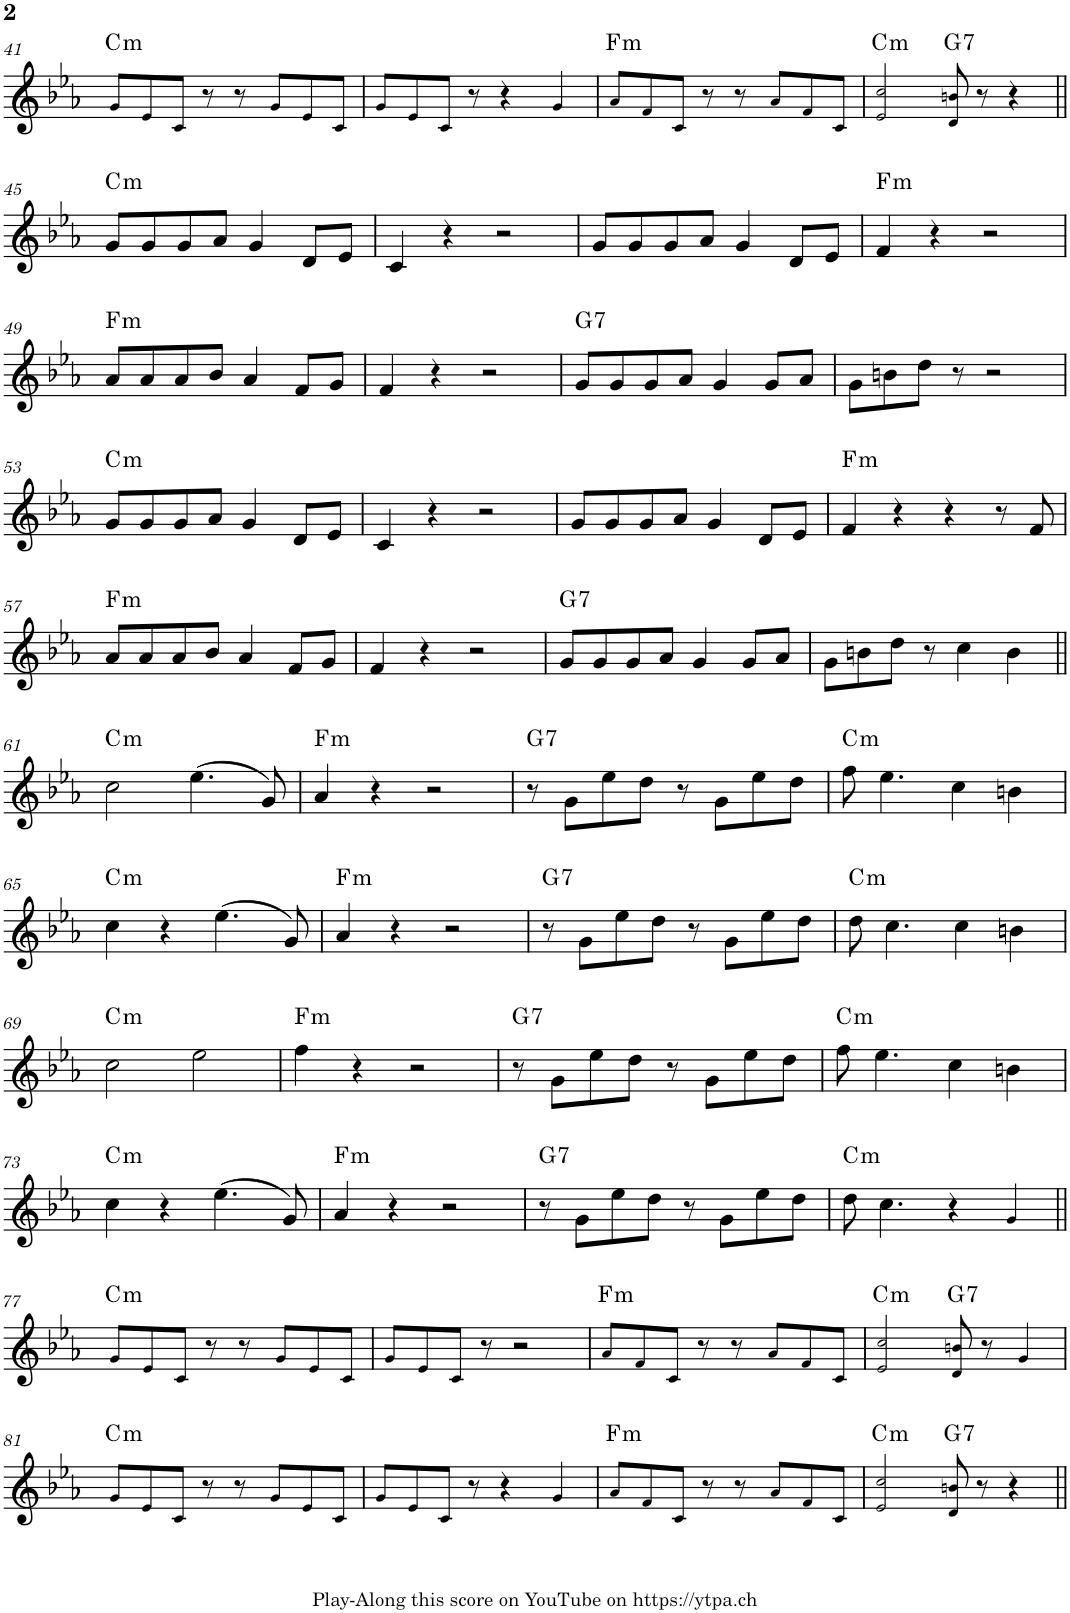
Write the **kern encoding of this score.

**kern	**harte
*part1	*part1
*staff1	*
*I"Piano	*
*I'Pno.	*
!!LO:PB:g=z
*clefG2	*
*k[b-e-a-]	*
*M4/4	*
=41	=41
!	!LO:H:kt=m
8g!/L	C:min
8e-!/	.
8c!/J	.
8r	.
8r	.
8g!/L	.
8e-!/	.
8c!/J	.
=42	=42
8g!/L	.
8e-!/	.
8c!/J	.
8r	.
4r	.
4g!/	.
=43	=43
!	!LO:H:kt=m
8a-!/L	F:min
8f!/	.
8c!/J	.
8r	.
8r	.
8a-!/L	.
8f!/	.
8c!/J	.
=44	=44
!	!LO:H:kt=m
2e-!/ 2cc!/	C:min
!	!LO:H:kt=7
8d!/ 8bn!/	G:7
8r	.
4r	.
!!LO:LB:g=z
=45||	=45||
!	!LO:H:kt=m
8g/L	C:min
8g/	.
8g/	.
8a-/J	.
4g/	.
8d/L	.
8e-/J	.
=46	=46
4c/	.
4r	.
2r	.
=47	=47
8g/L	.
8g/	.
8g/	.
8a-/J	.
4g/	.
8d/L	.
8e-/J	.
=48	=48
!	!LO:H:kt=m
4f/	F:min
4r	.
2r	.
!!LO:LB:g=z
=49	=49
!	!LO:H:kt=m
8a-/L	F:min
8a-/	.
8a-/	.
8b-/J	.
4a-/	.
8f/L	.
8g/J	.
=50	=50
4f/	.
4r	.
2r	.
=51	=51
!	!LO:H:kt=7
8g/L	G:7
8g/	.
8g/	.
8a-/J	.
4g/	.
8g/L	.
8a-/J	.
=52	=52
8g\L	.
8bn\	.
8dd\J	.
8r	.
2r	.
!!LO:LB:g=z
=53	=53
!	!LO:H:kt=m
8g/L	C:min
8g/	.
8g/	.
8a-/J	.
4g/	.
8d/L	.
8e-/J	.
=54	=54
4c/	.
4r	.
2r	.
=55	=55
8g/L	.
8g/	.
8g/	.
8a-/J	.
4g/	.
8d/L	.
8e-/J	.
=56	=56
!	!LO:H:kt=m
4f/	F:min
4r	.
4r	.
8r	.
8f/	.
!!LO:LB:g=z
=57	=57
!	!LO:H:kt=m
8a-/L	F:min
8a-/	.
8a-/	.
8b-/J	.
4a-/	.
8f/L	.
8g/J	.
=58	=58
4f/	.
4r	.
2r	.
=59	=59
!	!LO:H:kt=7
8g/L	G:7
8g/	.
8g/	.
8a-/J	.
4g/	.
8g/L	.
8a-/J	.
=60	=60
8g\L	.
8bn\	.
8dd\J	.
8r	.
4cc\	.
4b\	.
!!LO:LB:g=z
=61||	=61||
!	!LO:H:kt=m
2cc\	C:min
(4.ee-\	.
8g/)	.
=62	=62
!	!LO:H:kt=m
4a-/	F:min
4r	.
2r	.
=63	=63
!	!LO:H:kt=7
8r	G:7
8g\L	.
8ee-\	.
8dd\J	.
8r	.
8g\L	.
8ee-\	.
8dd\J	.
=64	=64
!	!LO:H:kt=m
8ff\	C:min
4.ee-\	.
4cc\	.
4bn\	.
!!LO:LB:g=z
=65	=65
!	!LO:H:kt=m
4cc\	C:min
4r	.
(4.ee-\	.
8g/)	.
=66	=66
!	!LO:H:kt=m
4a-/	F:min
4r	.
2r	.
=67	=67
!	!LO:H:kt=7
8r	G:7
8g\L	.
8ee-\	.
8dd\J	.
8r	.
8g\L	.
8ee-\	.
8dd\J	.
=68	=68
!	!LO:H:kt=m
8dd\	C:min
4.cc\	.
4cc\	.
4bn\	.
!!LO:LB:g=z
=69	=69
!	!LO:H:kt=m
2cc\	C:min
2ee-\	.
=70	=70
!	!LO:H:kt=m
4ff\	F:min
4r	.
2r	.
=71	=71
!	!LO:H:kt=7
8r	G:7
8g\L	.
8ee-\	.
8dd\J	.
8r	.
8g\L	.
8ee-\	.
8dd\J	.
=72	=72
!	!LO:H:kt=m
8ff\	C:min
4.ee-\	.
4cc\	.
4bn\	.
!!LO:LB:g=z
=73	=73
!	!LO:H:kt=m
4cc\	C:min
4r	.
(4.ee-\	.
8g/)	.
=74	=74
!	!LO:H:kt=m
4a-/	F:min
4r	.
2r	.
=75	=75
!	!LO:H:kt=7
8r	G:7
8g\L	.
8ee-\	.
8dd\J	.
8r	.
8g\L	.
8ee-\	.
8dd\J	.
=76	=76
!	!LO:H:kt=m
8dd\	C:min
4.cc\	.
4r	.
4g!/	.
!!LO:LB:g=z
=77||	=77||
!	!LO:H:kt=m
8g!/L	C:min
8e-!/	.
8c!/J	.
8r	.
8r	.
8g!/L	.
8e-!/	.
8c!/J	.
=78	=78
8g!/L	.
8e-!/	.
8c!/J	.
8r	.
2r	.
=79	=79
!	!LO:H:kt=m
8a-!/L	F:min
8f!/	.
8c!/J	.
8r	.
8r	.
8a-!/L	.
8f!/	.
8c!/J	.
=80	=80
!	!LO:H:kt=m
2e-!/ 2cc!/	C:min
!	!LO:H:kt=7
8d!/ 8bn!/	G:7
8r	.
4g!/	.
!!LO:LB:g=z
=81	=81
!	!LO:H:kt=m
8g!/L	C:min
8e-!/	.
8c!/J	.
8r	.
8r	.
8g!/L	.
8e-!/	.
8c!/J	.
=82	=82
8g!/L	.
8e-!/	.
8c!/J	.
8r	.
4r	.
4g!/	.
=83	=83
!	!LO:H:kt=m
8a-!/L	F:min
8f!/	.
8c!/J	.
8r	.
8r	.
8a-!/L	.
8f!/	.
8c!/J	.
=84	=84
!	!LO:H:kt=m
2e-!/ 2cc!/	C:min
!	!LO:H:kt=7
8d!/ 8bn!/	G:7
8r	.
4r	.
=||	=||
*-	*-
